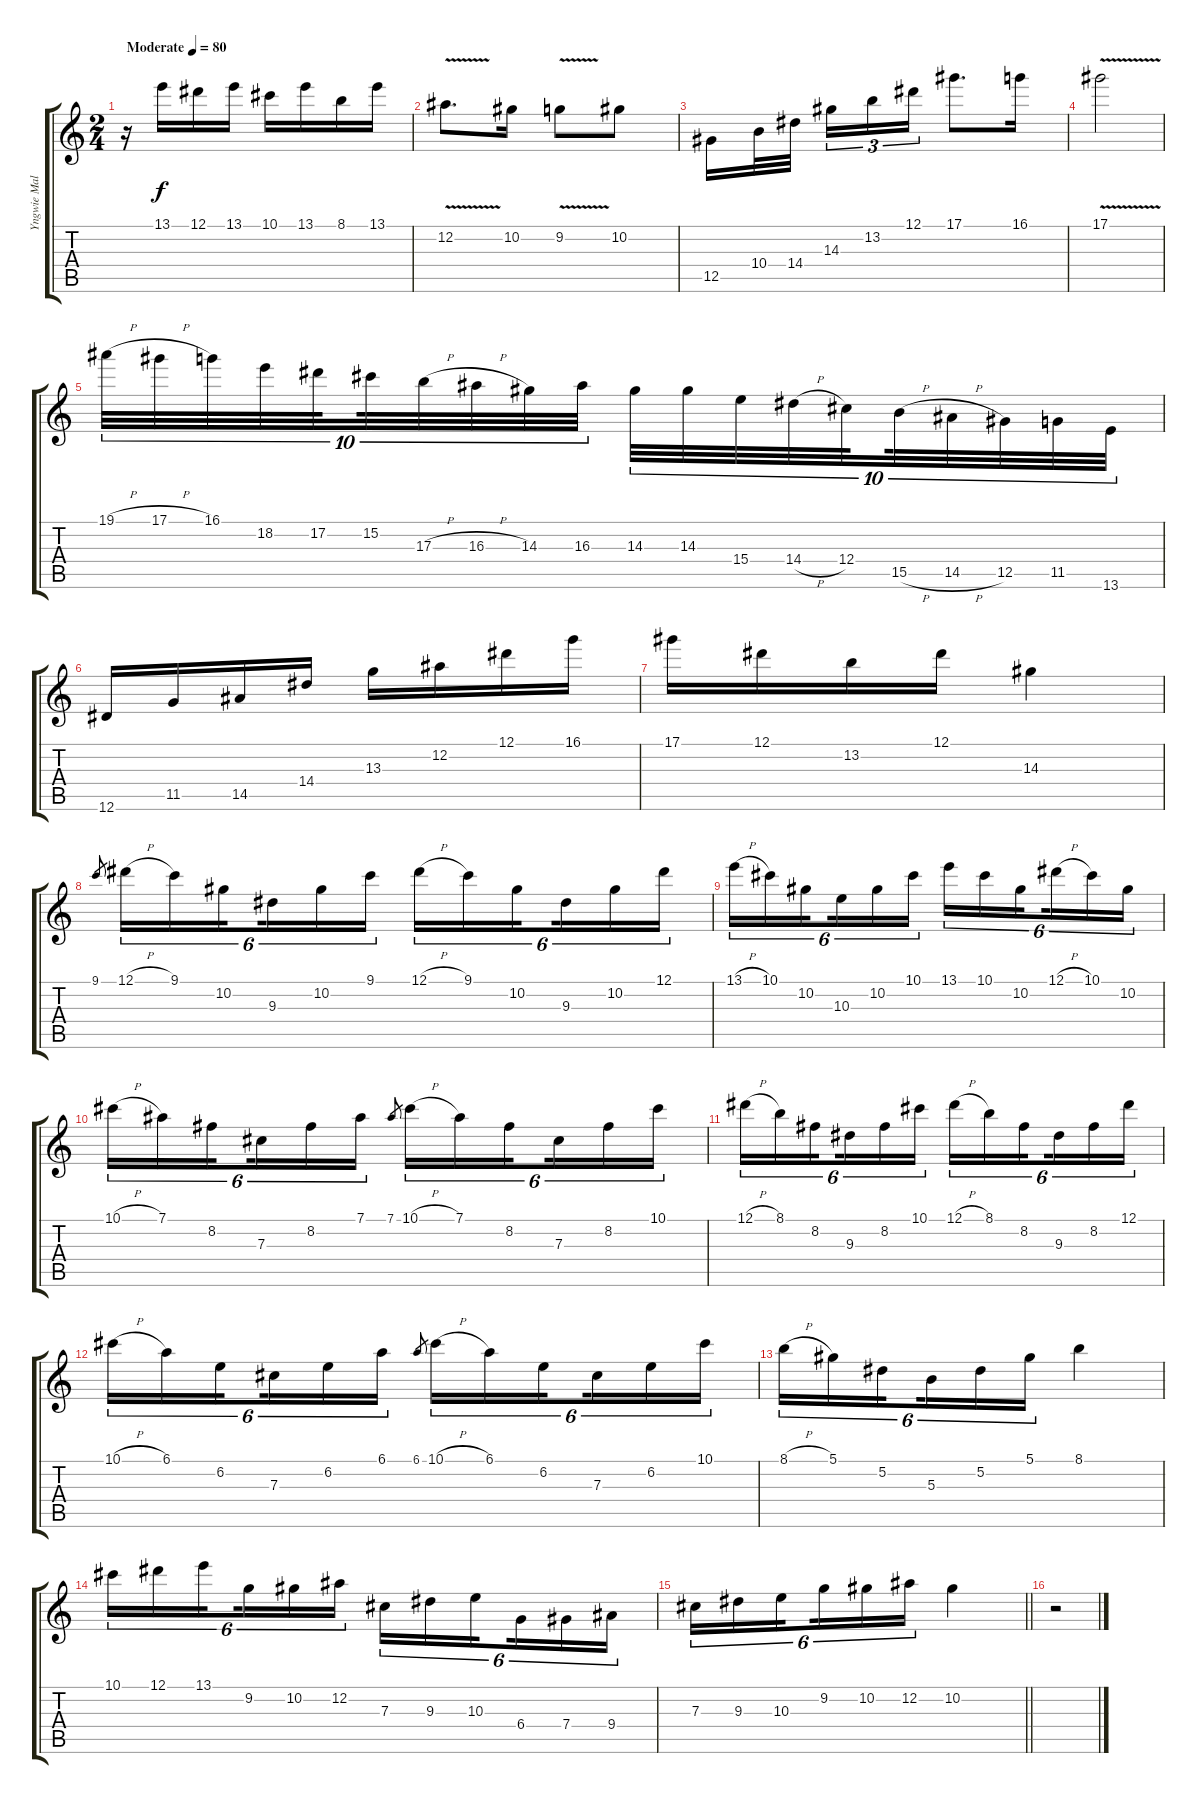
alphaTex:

\track ("Yngwie Malmsteen" "Yngwie Mal") {instrument overdrivenguitar}
\staff {score tabs}
\tuning (Eb4 Bb3 Gb3 Db3 Ab2 Eb2) {hide}
\ts (2 4)
\tempo (80 "Moderate")
\clef g2
\ks c
r.16{dy f instrument overdrivenguitar} 13.1.16 12.1.16 13.1.16 10.1.16 13.1.16 8.1.16 13.1.16 |
12.2{v}.8{d} 10.2.16 9.2{v}.8 10.2.8 |
12.5.16 10.4.32 14.4.32{beam splitsecondary} 14.3.16{tu (3 2)} 13.2.16{tu (3 2)} 12.1.16{tu (3 2)} 17.1.8{d} 16.1.16 |
17.1{v}.2 |
19.1{h}.32{tu (10 8)} 17.1{h}.32{tu (10 8)} 16.1.32{tu (10 8)} 18.2.32{tu (10 8)} 17.2.32{tu (10 8) beam splitsecondary} 15.2.32{tu (10 8)} 17.3{h}.32{tu (10 8)} 16.3{h}.32{tu (10 8)} 14.3.32{tu (10 8)} 16.3.32{tu (10 8)} 14.3.32{tu (10 8)} 14.3.32{tu (10 8)} 15.4.32{tu (10 8)} 14.4{h}.32{tu (10 8)} 12.4.32{tu (10 8) beam splitsecondary} 15.5{h}.32{tu (10 8)} 14.5{h}.32{tu (10 8)} 12.5.32{tu (10 8)} 11.5.32{tu (10 8)} 13.6.32{tu (10 8)} |
12.6.16 11.5.16 14.5.16 14.4.16 13.3.16 12.2.16 12.1.16 16.1.16 |
17.1.16 12.1.16 13.2.16 12.1.16 14.3.4 |
9.1.8{gr} 12.1{h}.16{tu (6 4)} 9.1.16{tu (6 4)} 10.2.16{tu (6 4) beam splitsecondary} 9.3.16{tu (6 4)} 10.2.16{tu (6 4)} 9.1.16{tu (6 4)} 12.1{h}.16{tu (6 4)} 9.1.16{tu (6 4)} 10.2.16{tu (6 4) beam splitsecondary} 9.3.16{tu (6 4)} 10.2.16{tu (6 4)} 12.1.16{tu (6 4)} |
13.1{h}.16{tu (6 4)} 10.1.16{tu (6 4)} 10.2.16{tu (6 4) beam splitsecondary} 10.3.16{tu (6 4)} 10.2.16{tu (6 4)} 10.1.16{tu (6 4)} 13.1.16{tu (6 4)} 10.1.16{tu (6 4)} 10.2.16{tu (6 4) beam splitsecondary} 12.1{h}.16{tu (6 4)} 10.1.16{tu (6 4)} 10.2.16{tu (6 4)} |
10.1{h}.16{tu (6 4)} 7.1.16{tu (6 4)} 8.2.16{tu (6 4) beam splitsecondary} 7.3.16{tu (6 4)} 8.2.16{tu (6 4)} 7.1.16{tu (6 4)} 7.1.8{gr} 10.1{h}.16{tu (6 4)} 7.1.16{tu (6 4)} 8.2.16{tu (6 4) beam splitsecondary} 7.3.16{tu (6 4)} 8.2.16{tu (6 4)} 10.1.16{tu (6 4)} |
12.1{h}.16{tu (6 4)} 8.1.16{tu (6 4)} 8.2.16{tu (6 4) beam splitsecondary} 9.3.16{tu (6 4)} 8.2.16{tu (6 4)} 10.1.16{tu (6 4)} 12.1{h}.16{tu (6 4)} 8.1.16{tu (6 4)} 8.2.16{tu (6 4) beam splitsecondary} 9.3.16{tu (6 4)} 8.2.16{tu (6 4)} 12.1.16{tu (6 4)} |
10.1{h}.16{tu (6 4)} 6.1.16{tu (6 4)} 6.2.16{tu (6 4) beam splitsecondary} 7.3.16{tu (6 4)} 6.2.16{tu (6 4)} 6.1.16{tu (6 4)} 6.1.8{gr} 10.1{h}.16{tu (6 4)} 6.1.16{tu (6 4)} 6.2.16{tu (6 4) beam splitsecondary} 7.3.16{tu (6 4)} 6.2.16{tu (6 4)} 10.1.16{tu (6 4)} |
8.1{h}.16{tu (6 4)} 5.1.16{tu (6 4)} 5.2.16{tu (6 4) beam splitsecondary} 5.3.16{tu (6 4)} 5.2.16{tu (6 4)} 5.1.16{tu (6 4)} 8.1.4 |
10.1.16{tu (6 4)} 12.1.16{tu (6 4)} 13.1.16{tu (6 4) beam splitsecondary} 9.2.16{tu (6 4)} 10.2.16{tu (6 4)} 12.2.16{tu (6 4)} 7.3.16{tu (6 4)} 9.3.16{tu (6 4)} 10.3.16{tu (6 4) beam splitsecondary} 6.4.16{tu (6 4)} 7.4.16{tu (6 4)} 9.4.16{tu (6 4)} |
\barLineRight lightlight
7.3.16{tu (6 4)} 9.3.16{tu (6 4)} 10.3.16{tu (6 4) beam splitsecondary} 9.2.16{tu (6 4)} 10.2.16{tu (6 4)} 12.2.16{tu (6 4)} 10.2.4 |
r.2
